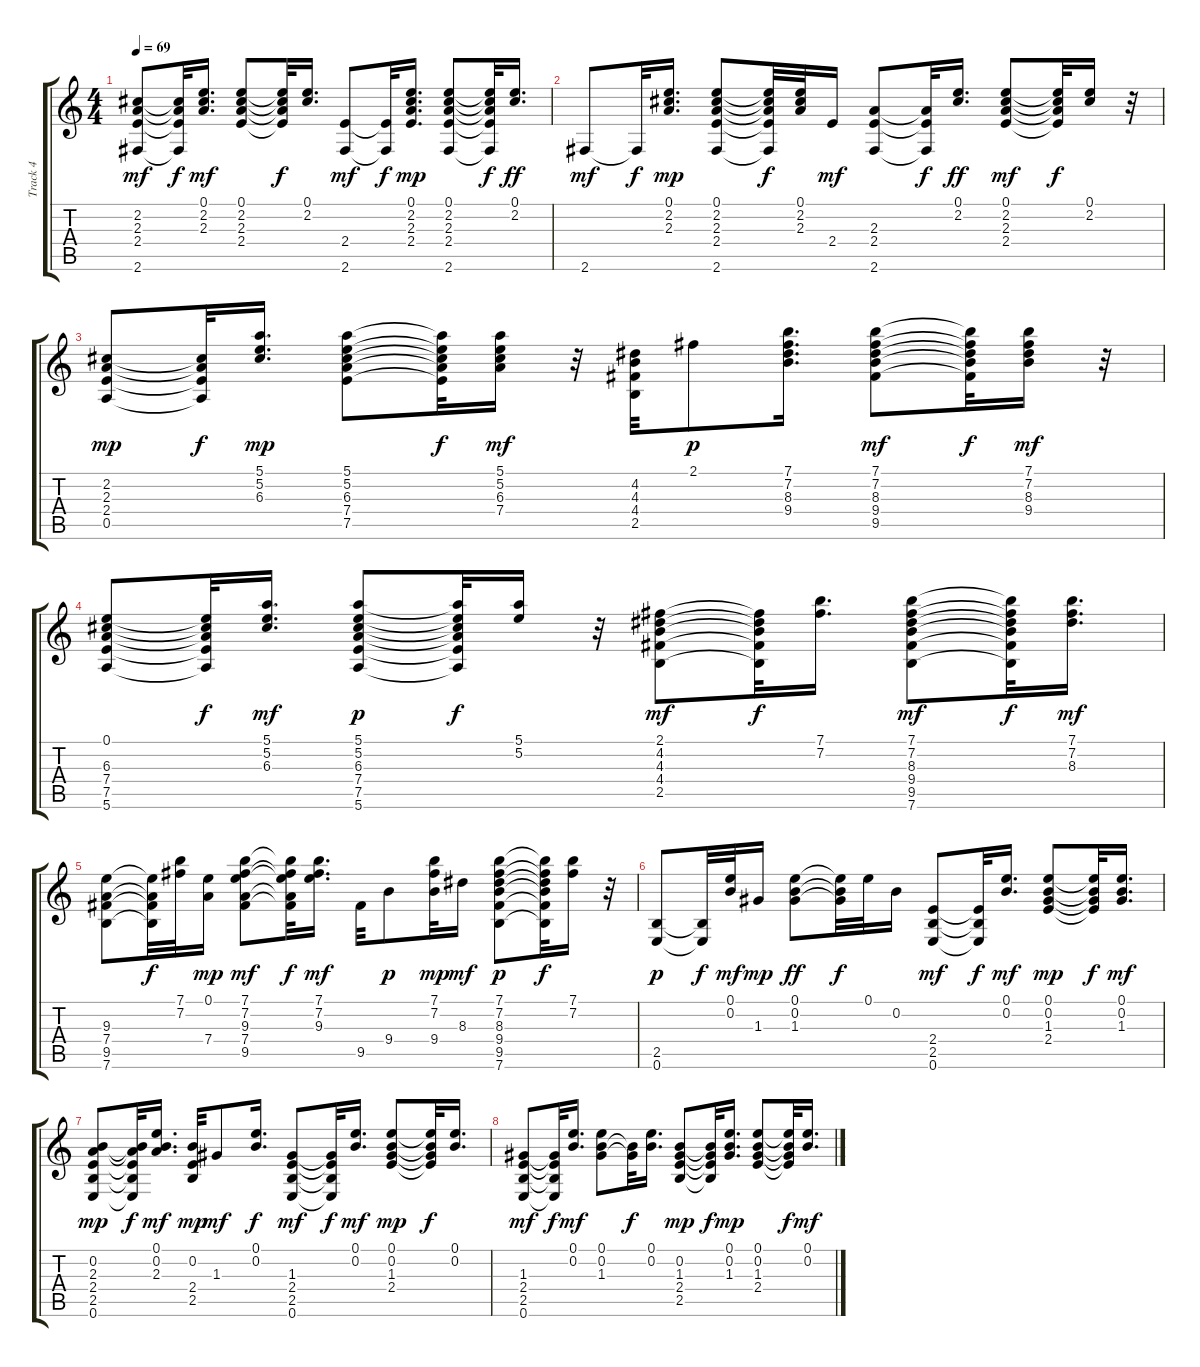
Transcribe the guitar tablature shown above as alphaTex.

\track ("Track 4" "Track 4") {instrument acousticguitarsteel}
\staff {score tabs}
\tuning (E4 B3 G3 D3 A2 E2) {hide}
\ts (4 4)
\tempo 69
\clef g2
\ks c
(2.2 2.3 2.4 2.6).8{dy mf} (2.2{t} 2.3{t} 2.4{t} 2.6{t}).32{dy f} (0.1 2.2 2.3).16{d dy mf} (0.1 2.2 2.3 2.4).8 (0.1{t} 2.2{t} 2.3{t} 2.4{t}).32{dy f} (0.1 2.2).16{d} (2.4 2.6).8{dy mf} (2.4{t} 2.6{t}).32{dy f} (0.1 2.2 2.3 2.4).16{d dy mp} (0.1 2.2 2.3 2.4 2.6).8 (0.1{t} 2.2{t} 2.3{t} 2.4{t} 2.6{t}).32{dy f} (0.1 2.2).16{d dy ff} |
2.6.8{dy mf} 2.6{t}.32{dy f} (0.1 2.2 2.3).16{d dy mp} (0.1 2.2 2.3 2.4 2.6).8 (0.1{t} 2.2{t} 2.3{t} 2.4{t} 2.6{t}).32{dy f} (0.1 2.2 2.3).32 2.4.16{dy mf} (2.3 2.4 2.6).8 (2.3{t} 2.4{t} 2.6{t}).32{dy f} (0.1 2.2).16{d dy ff} (0.1 2.2 2.3 2.4).8{dy mf} (0.1{t} 2.2{t} 2.3{t} 2.4{t}).32{dy f} (0.1 2.2).16 r.32 |
(2.2 2.3 2.4 0.5).8{dy mp} (2.2{t} 2.3{t} 2.4{t} 0.5{t}).32{dy f} (5.1 5.2 6.3).16{d dy mp} (5.1 5.2 6.3 7.4 7.5).8 (5.1{t} 5.2{t} 6.3{t} 7.4{t} 7.5{t}).32{dy f} (5.1 5.2 6.3 7.4).16{dy mf} r.32 (4.2 4.3 4.4 2.5).32 2.1.8{dy p} (7.1 7.2 8.3 9.4).16{d} (7.1 7.2 8.3 9.4 9.5).8{dy mf} (7.1{t} 7.2{t} 8.3{t} 9.4{t} 9.5{t}).32{dy f} (7.1 7.2 8.3 9.4).16{dy mf} r.32 |
(0.1 6.3 7.4 7.5 5.6).8 (0.1{t} 6.3{t} 7.4{t} 7.5{t} 5.6{t}).32{dy f} (5.1 5.2 6.3).16{d dy mf} (5.1 5.2 6.3 7.4 7.5 5.6).8{dy p} (5.1{t} 5.2{t} 6.3{t} 7.4{t} 7.5{t} 5.6{t}).32{dy f} (5.1 5.2).16 r.32 (2.1 4.2 4.3 4.4 2.5).8{dy mf} (2.1{t} 4.2{t} 4.3{t} 4.4{t} 2.5{t}).32{dy f} (7.1 7.2).16{d} (7.1 7.2 8.3 9.4 9.5 7.6).8{dy mf} (7.1{t} 7.2{t} 8.3{t} 9.4{t} 9.5{t} 7.6{t}).32{dy f} (7.1 7.2 8.3).16{d dy mf} |
(9.3 7.4 9.5 7.6).8 (9.3{t} 7.4{t} 9.5{t} 7.6{t}).32{dy f} (7.1 7.2).32 (0.1 7.4).16{dy mp} (7.1 7.2 9.3 7.4 9.5).8{dy mf} (7.1{t} 7.2{t} 9.3{t} 7.4{t} 9.5{t}).32{dy f} (7.1 7.2 9.3).16{d dy mf} 9.5.32 9.4.8{dy p} (7.1 7.2 9.4).32{dy mp} 8.3.16{dy mf} (7.1 7.2 8.3 9.4 9.5 7.6).8{dy p} (7.1{t} 7.2{t} 8.3{t} 9.4{t} 9.5{t} 7.6{t}).32{dy f} (7.1 7.2).16 r.32 |
(2.5 0.6).8{dy p} (2.5{t} 0.6{t}).32{dy f} (0.1 0.2).32{dy mf} 1.3.16{dy mp} (0.1 0.2 1.3).8{dy ff} (0.1{t} 0.2{t} 1.3{t}).32{dy f} 0.1.32 0.2.16 (2.4 2.5 0.6).8{dy mf} (2.4{t} 2.5{t} 0.6{t}).32{dy f} (0.1 0.2).16{d dy mf} (0.1 0.2 1.3 2.4).8{dy mp} (0.1{t} 0.2{t} 1.3{t} 2.4{t}).32{dy f} (0.1 0.2 1.3).16{d dy mf} |
(0.2 2.3 2.4 2.5 0.6).8{dy mp} (0.2{t} 2.3{t} 2.4{t} 2.5{t} 0.6{t}).32{dy f} (0.1 0.2 2.3).16{d dy mf} (0.2 2.4 2.5).32{dy mp} 1.3.8{dy mf} (0.1 0.2).16{d dy f} (1.3 2.4 2.5 0.6).8{dy mf} (1.3{t} 2.4{t} 2.5{t} 0.6{t}).32{dy f} (0.1 0.2).16{d dy mf} (0.1 0.2 1.3 2.4).8{dy mp} (0.1{t} 0.2{t} 1.3{t} 2.4{t}).32{dy f} (0.1 0.2).16{d} |
(1.3 2.4 2.5 0.6).8{dy mf} (1.3{t} 2.4{t} 2.5{t} 0.6{t}).32{dy f} (0.1 0.2).16{d dy mf} (0.1 0.2 1.3).8 (0.2{t} 1.3{t}).32{dy f} (0.1 0.2).16{d} (0.2 1.3 2.4 2.5).8{dy mp} (0.2{t} 1.3{t} 2.4{t} 2.5{t}).32{dy f} (0.1 0.2 1.3).16{d dy mp} (0.1 0.2 1.3 2.4).8 (0.1{t} 0.2{t} 1.3{t} 2.4{t}).32{dy f} (0.1 0.2).16{d dy mf}
